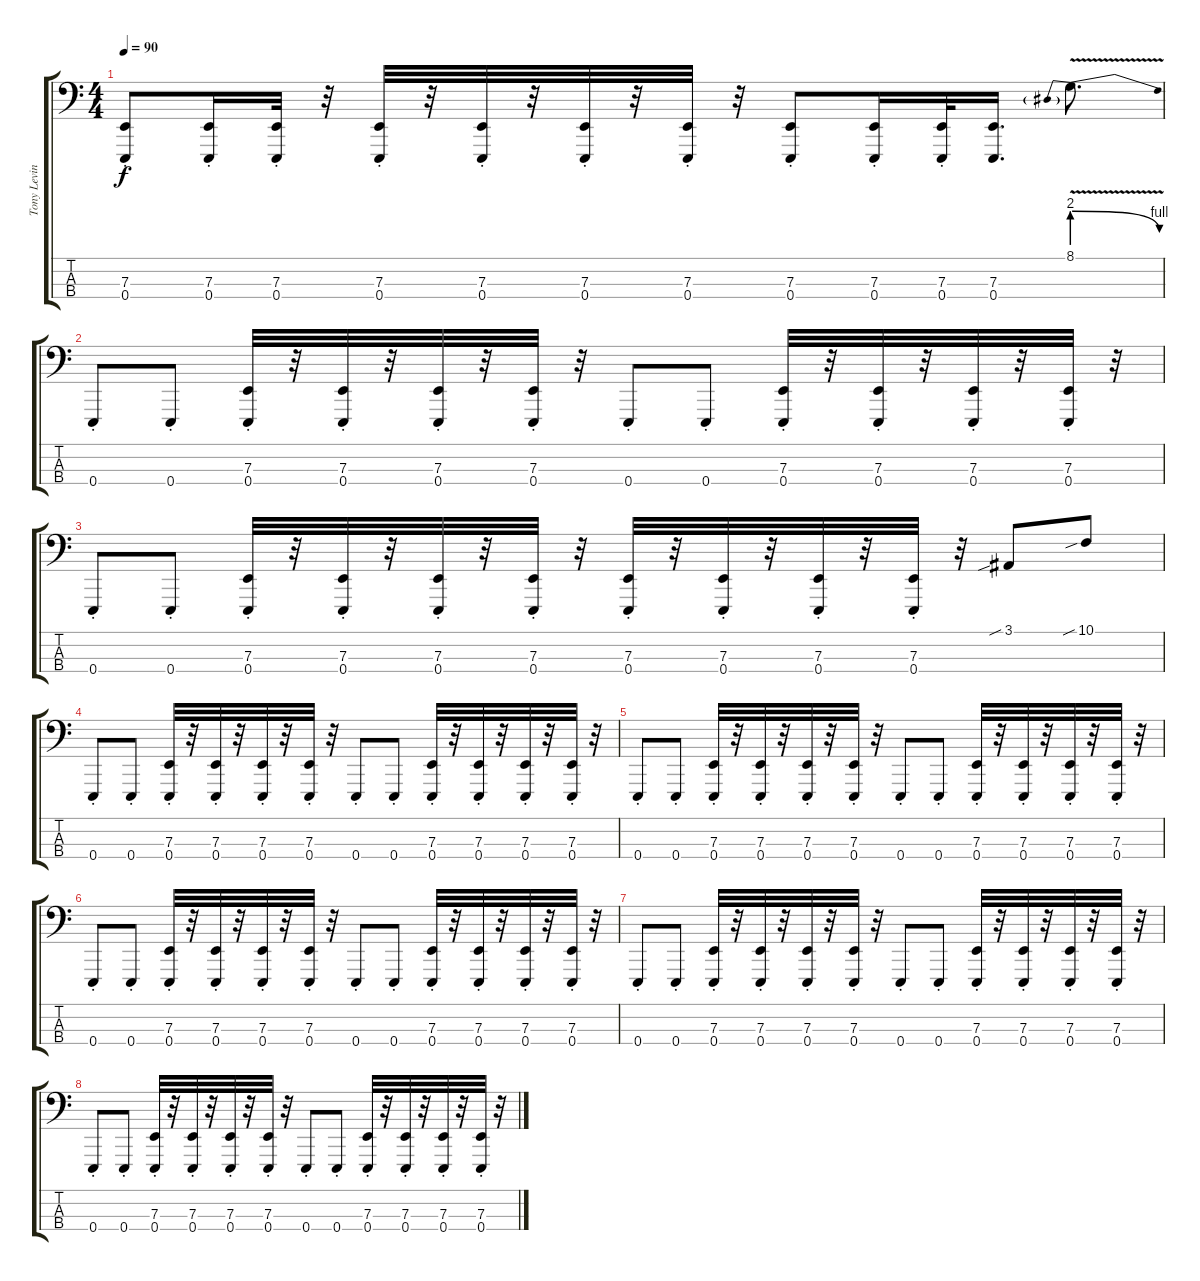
\track ("Tony Levin (Stick Bass)" "Tony Levin") {instrument lead8bassandlead}
\staff {score tabs}
\tuning (G2 D2 A1 E1) {hide}
\ts (4 4)
\tempo 90
\clef f4
\ks c
(7.3{st} 0.4).8{dy f} (7.3{st} 0.4).16 (7.3{st} 0.4).32 r.32 (7.3{st} 0.4).32 r.32 (7.3{st} 0.4).32 r.32 (7.3{st} 0.4).32 r.32 (7.3{st} 0.4).32 r.32 (7.3{st} 0.4).8 (7.3{st} 0.4).16 (7.3{st} 0.4).32 (7.3 0.4).16{d} 8.1{be (prebendrelease 0 8 60 4) v}.8{d} |
0.4{st}.8 0.4{st}.8 (7.3{st} 0.4).32 r.32 (7.3{st} 0.4).32 r.32 (7.3{st} 0.4).32 r.32 (7.3{st} 0.4).32 r.32 0.4{st}.8 0.4{st}.8 (7.3{st} 0.4).32 r.32 (7.3{st} 0.4).32 r.32 (7.3{st} 0.4).32 r.32 (7.3{st} 0.4).32 r.32 |
0.4{st}.8 0.4{st}.8 (7.3{st} 0.4).32 r.32 (7.3{st} 0.4).32 r.32 (7.3{st} 0.4).32 r.32 (7.3{st} 0.4).32 r.32 (7.3{st} 0.4).32 r.32 (7.3{st} 0.4).32 r.32 (7.3{st} 0.4).32 r.32 (7.3{st} 0.4).32 r.32 3.1{sib}.8 10.1{sib}.8 |
0.4{st}.8 0.4{st}.8 (7.3{st} 0.4).32 r.32 (7.3{st} 0.4).32 r.32 (7.3{st} 0.4).32 r.32 (7.3{st} 0.4).32 r.32 0.4{st}.8 0.4{st}.8 (7.3{st} 0.4).32 r.32 (7.3{st} 0.4).32 r.32 (7.3{st} 0.4).32 r.32 (7.3{st} 0.4).32 r.32 |
0.4{st}.8 0.4{st}.8 (7.3{st} 0.4).32 r.32 (7.3{st} 0.4).32 r.32 (7.3{st} 0.4).32 r.32 (7.3{st} 0.4).32 r.32 0.4{st}.8 0.4{st}.8 (7.3{st} 0.4).32 r.32 (7.3{st} 0.4).32 r.32 (7.3{st} 0.4).32 r.32 (7.3{st} 0.4).32 r.32 |
0.4{st}.8 0.4{st}.8 (7.3{st} 0.4).32 r.32 (7.3{st} 0.4).32 r.32 (7.3{st} 0.4).32 r.32 (7.3{st} 0.4).32 r.32 0.4{st}.8 0.4{st}.8 (7.3{st} 0.4).32 r.32 (7.3{st} 0.4).32 r.32 (7.3{st} 0.4).32 r.32 (7.3{st} 0.4).32 r.32 |
0.4{st}.8 0.4{st}.8 (7.3{st} 0.4).32 r.32 (7.3{st} 0.4).32 r.32 (7.3{st} 0.4).32 r.32 (7.3{st} 0.4).32 r.32 0.4{st}.8 0.4{st}.8 (7.3{st} 0.4).32 r.32 (7.3{st} 0.4).32 r.32 (7.3{st} 0.4).32 r.32 (7.3{st} 0.4).32 r.32 |
0.4{st}.8 0.4{st}.8 (7.3{st} 0.4).32 r.32 (7.3{st} 0.4).32 r.32 (7.3{st} 0.4).32 r.32 (7.3{st} 0.4).32 r.32 0.4{st}.8 0.4{st}.8 (7.3{st} 0.4).32 r.32 (7.3{st} 0.4).32 r.32 (7.3{st} 0.4).32 r.32 (7.3{st} 0.4).32 r.32
